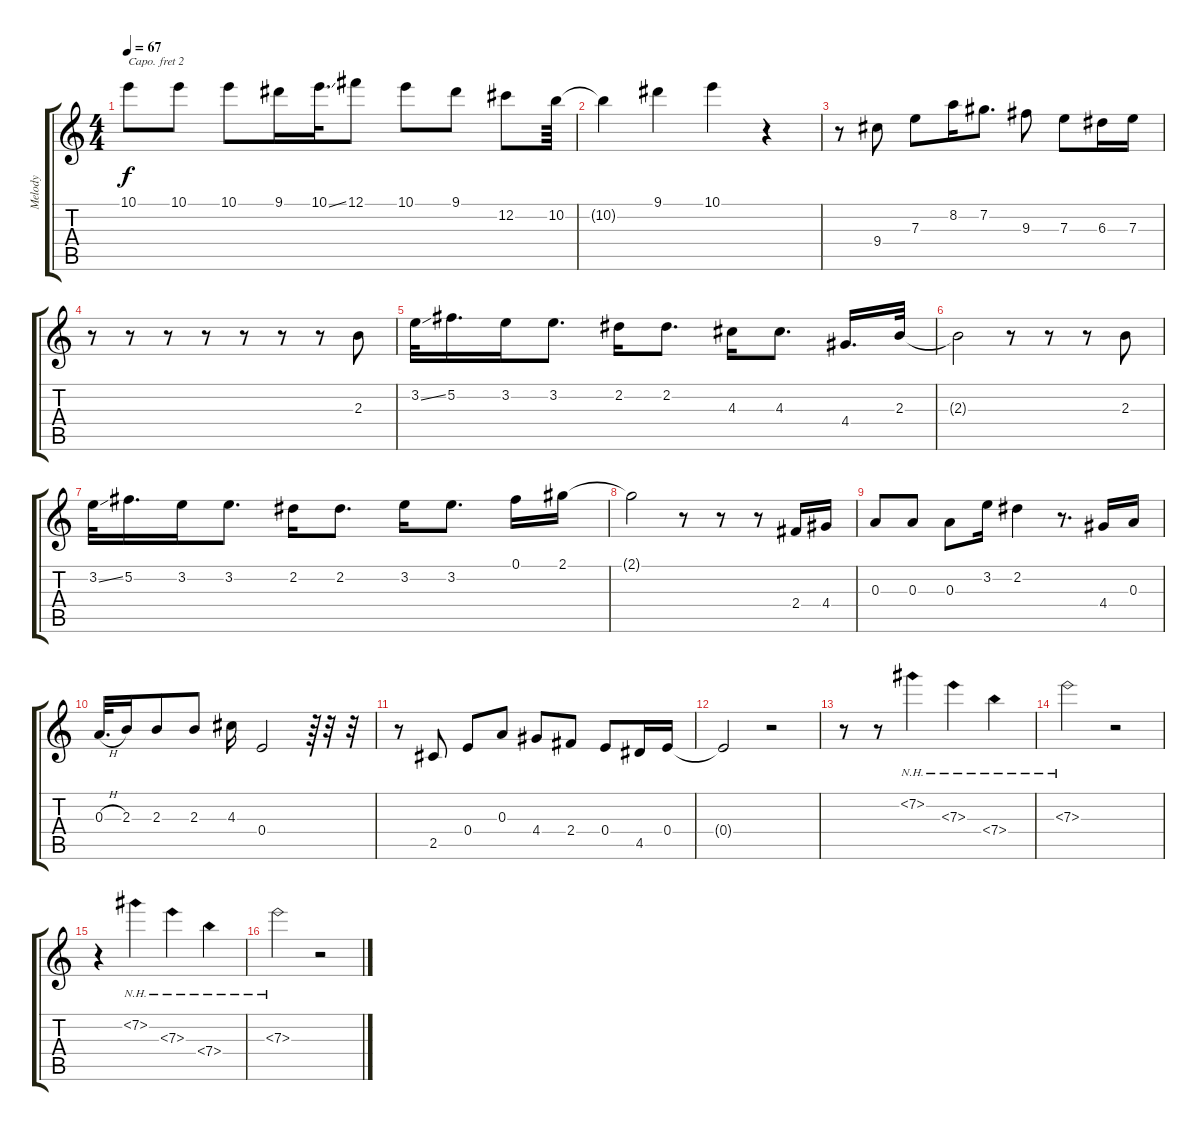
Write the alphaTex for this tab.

\track ("Melody" "Melody") {instrument acousticguitarsteel}
\staff {score tabs}
\capo 2
\tuning (E4 B3 G3 D3 A2 E2) {hide}
\ts (4 4)
\tempo 67
\clef g2
\ks c
10.1.8{dy f} 10.1.8 10.1.8 9.1.16 10.1{ss}.32{d} 12.1.8 10.1.8 9.1.8 12.2.8 10.2.64 |
10.2{t}.4 9.1.4 10.1.4 r.4 |
r.8 9.4.8 7.3.8 8.2.16 7.2.8{d} 9.3.8 7.3.8 6.3.16 7.3.16 |
r.8 r.8 r.8 r.8 r.8 r.8 r.8 2.3.8 |
3.2{ss}.32 5.2.16{d} 3.2.16 3.2.8{d} 2.2.16 2.2.8{d} 4.3.16 4.3.8{d} 4.4.16{d} 2.3.32 |
2.3{t}.2 r.8 r.8 r.8 2.3.8 |
3.2{ss}.32 5.2.16{d} 3.2.16 3.2.8{d} 2.2.16 2.2.8{d} 3.2.16 3.2.8{d} 0.1.16 2.1.16 |
2.1{t}.2 r.8 r.8 r.8 2.4.16 4.4.16 |
0.3.8 0.3.8 0.3.8 3.2.16 2.2.4 r.8{d} 4.4.16 0.3.16 |
0.3{h}.32{d} 2.3.16 2.3.8 2.3.8 4.3.16 0.4.2 r.64 r.32 r.32 |
r.8 2.5.8 0.4.8 0.3.8 4.4.8 2.4.8 0.4.8 4.5.16 0.4.16 |
0.4{t}.2 r.2 |
r.8 r.8 7.2{nh}.4 7.3{nh}.4 7.4{nh}.4 |
7.3{nh}.2 r.2 |
r.4 7.2{nh}.4 7.3{nh}.4 7.4{nh}.4 |
7.3{nh}.2 r.2
